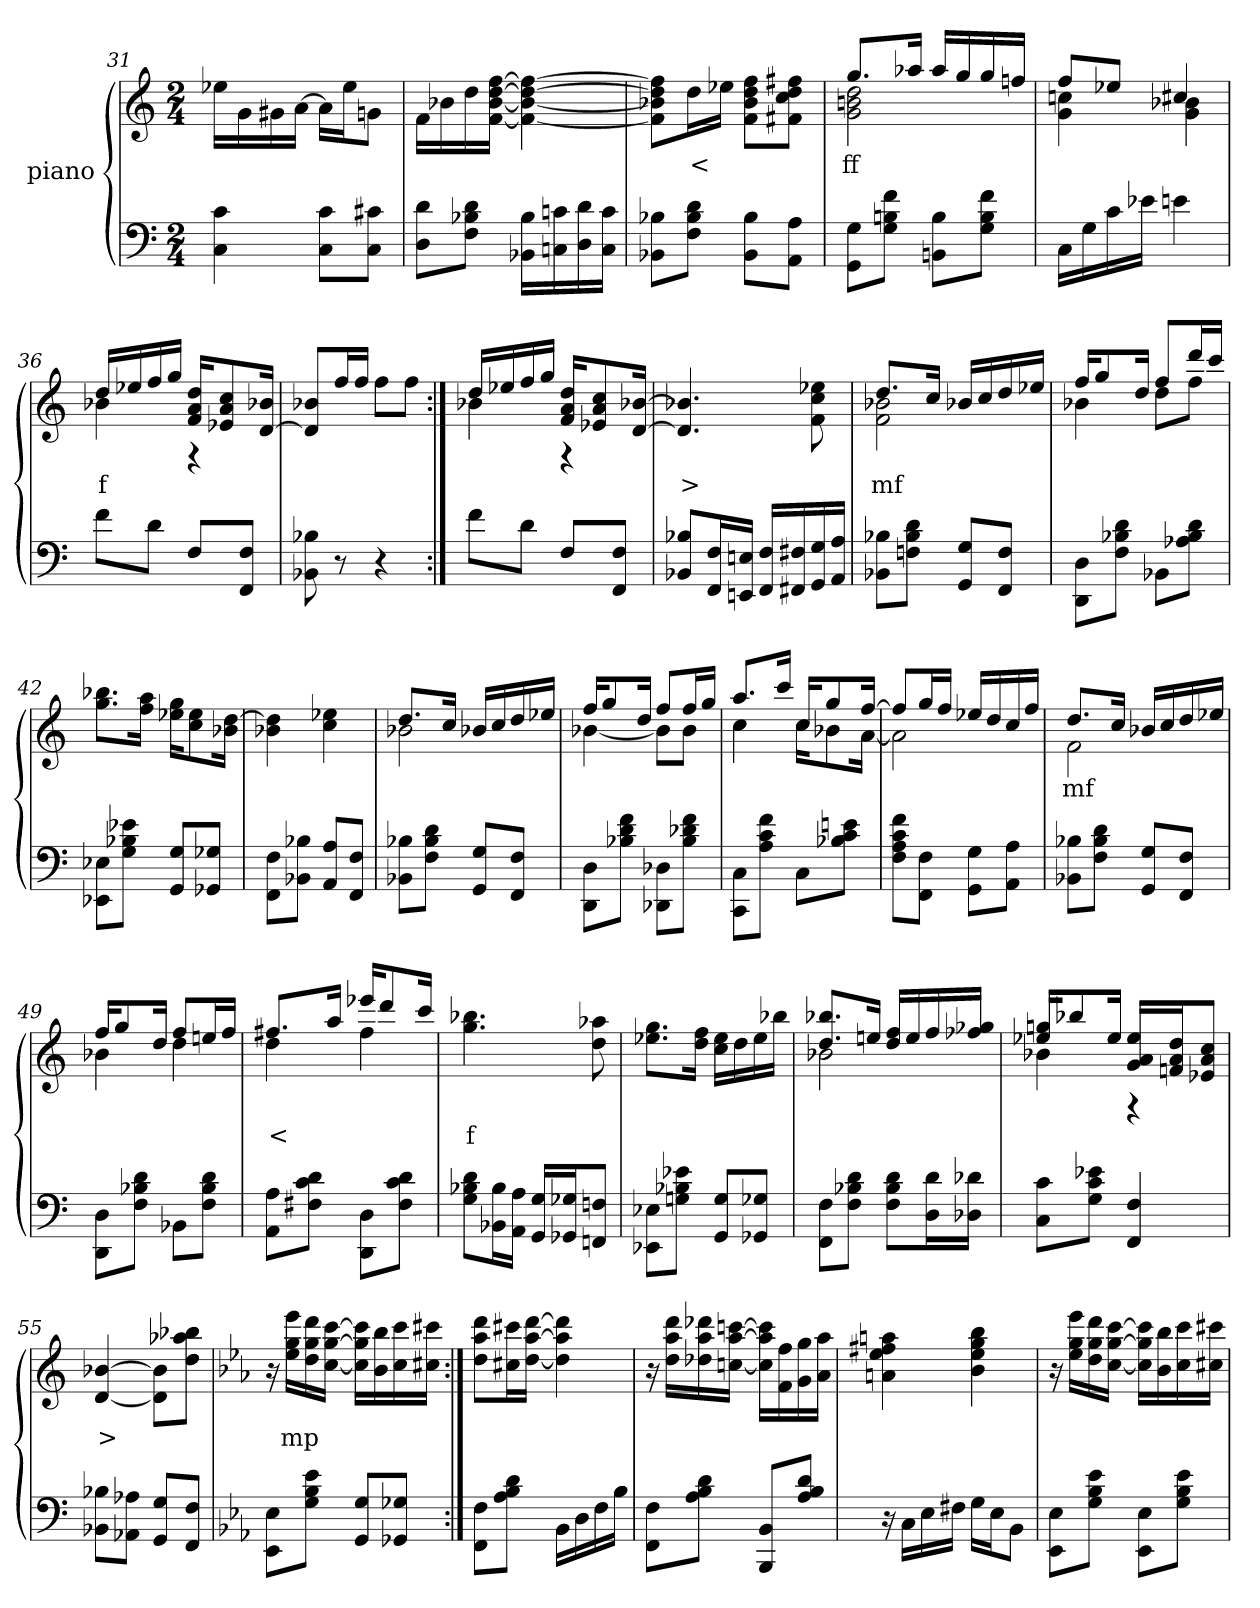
**kern	**kern	**text
*part2	*part1	*part1
*staff2	*staff1	*staff1
*I"piano	*I"piano	*
*clefF4	*clefG2	*
*k[]	*k[]	*
*M2/4	*M2/4	*
=31	=31	=31
4c 4C	16ee-XLL	.
.	16g	.
.	16g#X	.
.	[16aJJ	.
8c 8CL	16aLL]	.
.	16ee-J	.
8c#X 8CJ	8gnJ	.
=32	=32	=32
8d 8DL	16fLL	.
.	16b-X	.
8d 8B-X 8FJ	16dd	.
.	[16ff [16dd [16b- [16fJJ	.
16B- 16BB-LL	4ff_ 4dd_ 4b-_ 4f_	.
16cn 16Cn	.	.
16d 16D	.	.
16c 16CJJ	.	.
=33	=33	=33
8B-X 8BB-XL	8ff] 8dd] 8b-X] 8f]L	.
8d 8B- 8FJ	16ddL	<
.	16ee-XJJ	.
8B- 8BB-L	8ff 8dd 8b- 8fL	.
8A 8AAJ	8ff#X 8dd 8cc 8f#XJ	.
=34	=34	=34
*	*^	*
8G 8GGL	8.ggL	2dd 2bn 2g	ff
8f 8Bn 8GJ	.	.	.
.	16aa-XJk	.	.
8B 8BBnL	16aa-LL	.	.
.	16gg	.	.
8f 8B 8GJ	16gg	.	.
.	16ffnJJ	.	.
=35	=35	=35	=35
16CLL	8ffL	4ccn 4g	.
16G	.	.	.
16c	8ee-XJ	.	.
16e-XJJ	.	.	.
4en	4cc#X	4b-X 4g	.
=36	=36	=36	=36
8fL	16ddLL	4b-	f
.	16ee-X	.	.
8dJ	16ff	.	.
.	16ggJJ	.	.
8FL	16dd 16a 16fKL	4r	.
.	8cc 8a 8e-	.	.
8F 8FFJ	.	.	.
.	16b-X [16dJk	.	.
*	*v	*v	*
=37	=37	=37
8B-X 8BB-X	8b-X 8d]L	.
8r	16ffL	.
.	16ffJJ	.
4r	8ffL	.
.	8ffJ	.
=38:|!	=38:|!	=38:|!
*	*^	*
8fL	16ddLL	4b-	.
.	16ee-X	.	.
8dJ	16ff	.	.
.	16ggJJ	.	.
8FL	16dd 16a 16fKL	4r	.
.	8cc 8a 8e-	.	.
8F 8FFJ	.	.	.
.	[16b-X [16dJk	.	.
*	*v	*v	*
=39	=39	=39
8B-X 8BB-XL	4.b-X] 4.d]	>
16F 16FFL	.	.
16En 16EEnJJ	.	.
16F 16FFLL	.	.
16F#X 16FF#X	.	.
16G 16GG	8ee-X 8cc 8f	.
16A 16AAJJ	.	.
=40	=40	=40
*	*^	*
8B-X 8BB-XL	8.ddL	2b- 2f	mf
8d 8B- 8FnJ	.	.	.
.	16ccJk	.	.
8G 8GGL	16b-XLL	.	.
.	16cc	.	.
8F 8FFJ	16dd	.	.
.	16ee-XJJ	.	.
=41	=41	=41	=41
8D 8DDL	16ffKL	4b-X	.
.	8gg	.	.
8d 8B-X 8FJ	.	.	.
.	16ddJk	.	.
8BB-L	8ffL	8ddL	.
8d 8B- 8A-XJ	16dddL	8ffJ	.
.	16cccJJ	.	.
*	*v	*v	*
=42	=42	=42
8E-X 8EE-XL	8.bb-X 8.ggL	.
8e- 8B-X 8GJ	.	.
.	16aa 16ffJk	.
8G 8GGL	16gg 16ee-XKL	.
.	8ee- 8cc	.
8G-X 8GG-XJ	.	.
.	[16dd 16b-Jk	.
=43	=43	=43
8F 8FFL	4dd] 4b-X	.
8B-X 8BB-XJ	.	.
8A 8AAL	4ee-X 4cc	.
8F 8FFJ	.	.
=44	=44	=44
*	*^	*
8B-X 8BB-XL	8.ddL	2b-	.
8d 8B- 8FJ	.	.	.
.	16ccJk	.	.
8G 8GGL	16b-XLL	.	.
.	16cc	.	.
8F 8FFJ	16dd	.	.
.	16ee-XJJ	.	.
=45	=45	=45	=45
8D 8DDL	16ffKL	[4b-X	.
.	8gg	.	.
8f 8d 8B-XJ	.	.	.
.	16ddJk	.	.
8D-X 8DD-XL	8ffL	8b-L]	.
8f 8d- 8B-J	16ffL	8b-J	.
.	16ggJJ	.	.
=46	=46	=46	=46
8C 8CCL	8.aaL	4cc	.
8f 8c 8AJ	.	.	.
.	16cccJk	.	.
8CL	16ccKL	16ccKL	.
.	8gg	8b-X	.
8en 8c 8B-XJ	.	.	.
.	[16ffJk	[16aJk	.
=47	=47	=47	=47
8f 8c 8A 8FL	8ffL]	2a]	.
8F 8FFJ	16ggL	.	.
.	16ffJJ	.	.
8G 8GGL	16ee-XLL	.	.
.	16dd	.	.
8A 8AAJ	16cc	.	.
.	16ffJJ	.	.
=48	=48	=48	=48
8B-X 8BB-XL	8.ddL	2f	mf
8d 8B- 8FJ	.	.	.
.	16ccJk	.	.
8G 8GGL	16b-XLL	.	.
.	16cc	.	.
8F 8FFJ	16dd	.	.
.	16ee-XJJ	.	.
=49	=49	=49	=49
8D 8DDL	16ffKL	4b-X	.
.	8gg	.	.
8d 8B-X 8FJ	.	.	.
.	16ddJk	.	.
8BB-L	8ffL	4dd	.
8d 8B- 8FJ	16eenL	.	.
.	16ffJJ	.	.
=50	=50	=50	=50
8A 8AAL	8.ff#XL	4dd	<
8d 8c 8F#XJ	.	.	.
.	16aaJk	.	.
8D 8DDL	16eee-XKL	4ff#	.
.	8ddd	.	.
8d 8c 8F#J	.	.	.
.	16cccJk	.	.
*	*v	*v	*
=51	=51	=51
8d 8B-X 8GL	4.bb-X 4.gg	f
16B- 16BB-L	.	.
16A 16AAJJ	.	.
16G 16GGLL	.	.
16G-X 16GG-XJ	.	.
8Fn 8FFnJ	8aa-X 8dd	.
=52	=52	=52
8E-X 8EE-XL	8.gg 8.ee-XL	.
8e- 8B-X 8GnJ	.	.
.	16ff 16ddJk	.
8G 8GGL	16ee- 16ccLL	.
.	16dd	.
8G-X 8GG-XJ	16ee-	.
.	16bb-XJJ	.
=53	=53	=53
*	*^	*
8F 8FFL	8.bb-X 8.ddL	2b-	.
8d 8B-X 8FJ	.	.	.
.	16eenJk	.	.
8d 8B- 8FL	16ff 16ddLL	.	.
.	16ee	.	.
16d 16DL	16ff	.	.
16d-X 16D-XJJ	16gg-X 16ff-XJJ	.	.
=54	=54	=54	=54
8c 8CL	16ggn 16ee-XKL	4b-	.
.	8bb-X	.	.
8e-X 8c 8GJ	.	.	.
.	16ee-Jk	.	.
4F 4FF	16ee- 16a 16gLL	4r	.
.	16dd 16a 16fnJ	.	.
.	8cc 8a 8e-J	.	.
*	*v	*v	*
=55	=55	=55
8B-X 8BB-XL	[4b-X [4d	>
8A-X 8AA-XJ	.	.
8G 8GGL	8b-] 8d]L	.
8F 8FFJ	8bb- 8aa-X 8ddJ	.
=56	=56	=56
*k[b-e-a-]	*k[b-e-a-]	*
8E- 8EE-L	16r	.
.	16eee- 16gg 16ee-LL	mp
8e- 8B- 8GJ	16ddd 16gg 16dd	.
.	[16ccc [16gg [16ccJJ	.
8G 8GGL	16ccc] 16gg] 16cc]LL	.
.	16bb- 16b-	.
8G-X 8GG-XJ	16ccc 16cc	.
.	16ccc#X 16cc#XJJ	.
=57:|!	=57:|!	=57:|!
8F 8FFL	8ddd 8aa- 8ddL	.
8d 8B- 8A-J	16ccc#X 16cc#XL	.
.	[16ddd [16aa- [16ddJJ	.
16BB-LL	4ddd] 4aa-] 4dd]	.
16D	.	.
16F	.	.
16B-JJ	.	.
=58	=58	=58
8F 8FFL	16r	.
.	16ddd 16aa- 16ddLL	.
8d 8B- 8A-J	16ddd-X 16aa- 16dd-X	.
.	[16cccn [16aa- [16ccnJJ	.
8BB- 8BBB-L	16ccc] 16aa-] 16cc]LL	.
.	16ff 16f	.
8d 8B- 8A-J	16gg 16g	.
.	16aa- 16a-JJ	.
=59	=59	=59
16r	4aan 4ff#X 4ee- 4an	.
16CLL	.	.
16E-	.	.
16F#XJJ	.	.
16GLL	4bb- 4gg 4ee- 4b-	.
16E-J	.	.
8BB-J	.	.
=60	=60	=60
8E- 8EE-L	16r	.
.	16eee- 16gg 16ee-LL	.
8e- 8B- 8GJ	16ddd 16gg 16dd	.
.	[16ccc [16gg [16ccJJ	.
8E- 8EE-L	16ccc] 16gg] 16cc]LL	.
.	16bb- 16b-	.
8e- 8B- 8GJ	16ccc 16cc	.
.	16ccc#X 16cc#XJJ	.
=	=	=
*-	*-	*-
